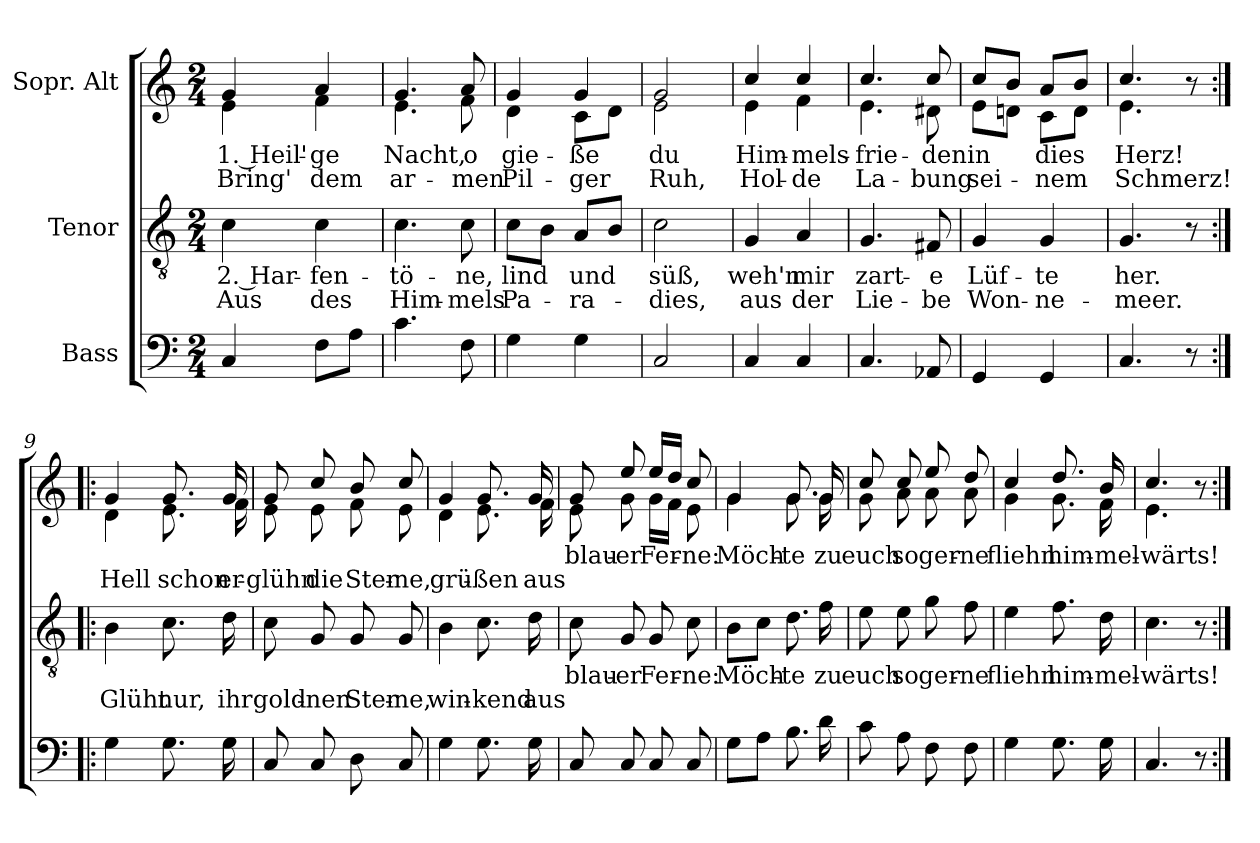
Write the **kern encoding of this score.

**kern	**kern	**text	**text	**kern	**text	**text
*part3	*part2	*part2	*part2	*part1	*part1	*part1
*staff3	*staff2	*staff2	*staff2	*staff1	*staff1	*staff1
*I"Bass	*I"Tenor	*	*	*I"Sopr. Alt	*	*
*clefF4	*clefGv2	*	*	*clefG2	*	*
*k[]	*k[]	*	*	*k[]	*	*
*M2/4	*M2/4	*	*	*M2/4	*	*
*MM48	*MM48	*	*	*MM48	*	*
=1	=1	=1	=1	=1	=1	=1
!	!	!LO:LY:b	!LO:LY:b	!	!LO:LY:b	!LO:LY:b
*	*	*	*	*^	*	*
4C/	4c\	2. Har-	Aus	4g/	4e\	1. Heil'-	Bring'
!	!	!LO:LY:b	!LO:LY:b	!	!	!LO:LY:b	!LO:LY:b
8F\L	4c\	-fen-	des	4a/	4f\	-ge	dem
8A\J	.	.	.	.	.	.	.
=2	=2	=2	=2	=2	=2	=2	=2
!	!	!LO:LY:b	!LO:LY:b	!	!	!LO:LY:b	!LO:LY:b
4.c\	4.c\	-tö-	Him-	4.g/	4.e\	Nacht,	ar-
!	!	!LO:LY:b	!LO:LY:b	!	!	!LO:LY:b	!LO:LY:b
8F\	8c\	-ne,	-mels	8a/	8f\	o	-men
=3	=3	=3	=3	=3	=3	=3	=3
!	!	!LO:LY:b	!LO:LY:b	!	!	!LO:LY:b	!LO:LY:b
4G\	8c\L	lind	Pa-	4g/	4d\	gie-	Pil-
.	8B\J	.	.	.	.	.	.
!	!	!LO:LY:b	!LO:LY:b	!	!	!LO:LY:b	!LO:LY:b
4G\	8A/L	und	-ra-	4g/	8c\L	-ße	-ger
.	8B/J	.	.	.	8d\J	.	.
=4	=4	=4	=4	=4	=4	=4	=4
!	!	!LO:LY:b	!LO:LY:b	!	!	!LO:LY:b	!LO:LY:b
2C/	2c\	süß,	-dies,	2g/	2e\	du	Ruh,
=5	=5	=5	=5	=5	=5	=5	=5
!	!	!LO:LY:b	!LO:LY:b	!	!	!LO:LY:b	!LO:LY:b
4C/	4G/	weh'n	aus	4cc/	4e\	Him-	Hol-
!	!	!LO:LY:b	!LO:LY:b	!	!	!LO:LY:b	!LO:LY:b
4C/	4A/	mir	der	4cc/	4f\	-mels-	-de
=6	=6	=6	=6	=6	=6	=6	=6
!	!	!LO:LY:b	!LO:LY:b	!	!	!LO:LY:b	!LO:LY:b
4.C/	4.G/	zart-	Lie-	4.cc/	4.e\	-frie-	La-
!	!	!LO:LY:b	!LO:LY:b	!	!	!LO:LY:b	!LO:LY:b
8AA-X/	8F#X/	-e	-be	8cc/	8d#X\	-den	-bung
!!LO:LB:g=z	!!
=7	=7	=7	=7	=7	=7	=7	=7
!	!	!LO:LY:b	!LO:LY:b	!	!	!LO:LY:b	!LO:LY:b
4GG/	4G/	Lüf-	Won-	8cc/L	8e\L	in	sei-
.	.	.	.	8b/J	8dn\J	.	.
!	!	!LO:LY:b	!LO:LY:b	!	!	!LO:LY:b	!LO:LY:b
4GG/	4G/	-te	-ne-	8a/L	8c\L	dies	-nem
.	.	.	.	8b/J	8d\J	.	.
=8	=8	=8	=8	=8	=8	=8	=8
!	!	!LO:LY:b	!LO:LY:b	!	!	!LO:LY:b	!LO:LY:b
4.C/	4.G/	her.	-meer.	4.cc/	4.e\	Herz!	Schmerz!
8r	8r	.	.	8r	8ryy	.	.
=9:|!|:	=9:|!|:	=9:|!|:	=9:|!|:	=9:|!|:	=9:|!|:	=9:|!|:	=9:|!|:
!	!	!	!LO:LY:b	!	!	!	!LO:LY:b
4G\	4B\	.	Glüht	4g/	4d\	.	Hell
!	!	!	!LO:LY:b	!	!	!	!LO:LY:b
8.G\	8.c\	.	nur,	8.g/	8.e\	.	schon
!	!	!	!LO:LY:b	!	!	!	!LO:LY:b
16G\	16d\	.	ihr	16g/	16f\	.	er-
=10	=10	=10	=10	=10	=10	=10	=10
!	!	!	!LO:LY:b	!	!	!	!LO:LY:b
8C/	8c\	.	gold-	8g/	8e\	.	-glühn
!	!	!	!LO:LY:b	!	!	!	!LO:LY:b
8C/	8G/	.	-nen	8cc/	8e\	.	die
!	!	!	!LO:LY:b	!	!	!	!LO:LY:b
8D\	8G/	.	Ster-	8b/	8f\	.	Ster-
!	!	!	!LO:LY:b	!	!	!	!LO:LY:b
8C/	8G/	.	-ne,	8cc/	8e\	.	-ne,
=11	=11	=11	=11	=11	=11	=11	=11
!	!	!	!LO:LY:b	!	!	!	!LO:LY:b
4G\	4B\	.	win-	4g/	4d\	.	grü-
!	!	!	!LO:LY:b	!	!	!	!LO:LY:b
8.G\	8.c\	.	-kend	8.g/	8.e\	.	-ßen
!	!	!	!LO:LY:b	!	!	!	!LO:LY:b
16G\	16d\	.	aus	16g/	16f\	.	aus
!!LO:LB:g=z	!!
=12	=12	=12	=12	=12	=12	=12	=12
!	!	!LO:LY:b	!	!	!	!LO:LY:b	!
8C/	8c\	blau-	.	8g/	8e\	blau-	.
!	!	!LO:LY:b	!	!	!	!LO:LY:b	!
8C/	8G/	-er	.	8ee/	8g\	-er	.
!	!	!LO:LY:b	!	!	!	!LO:LY:b	!
8C/	8G/	Fer-	.	16ee/LL	16g\LL	Fer-	.
.	.	.	.	16dd/JJ	16f\JJ	.	.
!	!	!LO:LY:b	!	!	!	!LO:LY:b	!
8C/	8c\	-ne:	.	8cc/	8e\	-ne:	.
=13	=13	=13	=13	=13	=13	=13	=13
!	!	!LO:LY:b	!	!	!	!LO:LY:b	!
8G\L	8B\L	Möch-	.	4g/	4g\	-Möch-	.
8A\J	8c\J	.	.	.	.	.	.
!	!	!LO:LY:b	!	!	!	!LO:LY:b	!
8.B\	8.d\	-te	.	8.g/	8.g\	-te	.
!	!	!LO:LY:b	!	!	!	!LO:LY:b	!
16d\	16f\	zu	.	16g/	16g\	zu	.
=14	=14	=14	=14	=14	=14	=14	=14
!	!	!LO:LY:b	!	!	!	!LO:LY:b	!
8c\	8e\	euch	.	8cc/	8g\	euch	.
!	!	!LO:LY:b	!	!	!	!LO:LY:b	!
8A\	8e\	so	.	8cc/	8a\	so	.
!	!	!LO:LY:b	!	!	!	!LO:LY:b	!
8F\	8g\	ger-	.	8ee/	8a\	ger-	.
!	!	!LO:LY:b	!	!	!	!LO:LY:b	!
8F\	8f\	-ne	.	8dd/	8a\	-ne	.
=15	=15	=15	=15	=15	=15	=15	=15
!	!	!LO:LY:b	!	!	!	!LO:LY:b	!
4G\	4e\	fliehn	.	4cc/	4g\	fliehn	.
!	!	!LO:LY:b	!	!	!	!LO:LY:b	!
8.G\	8.f\	him-	.	8.dd/	8.g\	him-	.
!	!	!LO:LY:b	!	!	!	!LO:LY:b	!
16G\	16d\	-mel-	.	16b/	16f\	-mel-	.
=16	=16	=16	=16	=16	=16	=16	=16
!	!	!LO:LY:b	!	!	!	!LO:LY:b	!
4.C/	4.c\	-wärts!	.	4.cc/	4.e\	-wärts!	.
8r	8r	.	.	8r	8ryy	.	.
*	*	*	*	*v	*v	*	*
=:|!	=:|!	=:|!	=:|!	=:|!	=:|!	=:|!
*-	*-	*-	*-	*-	*-	*-
